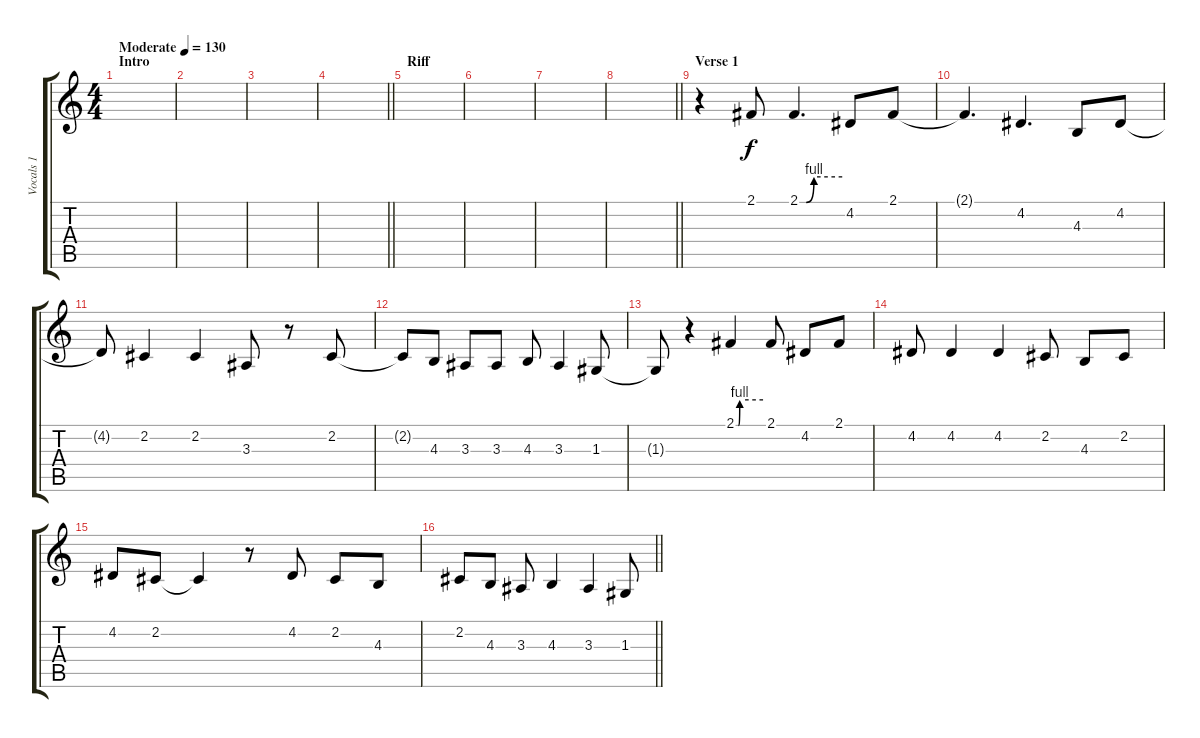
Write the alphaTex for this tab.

\track ("Vocals 1" "Vocals 1") {instrument clarinet}
\staff {score tabs}
\tuning (E4 B3 G3 D3 A2 D2) {hide}
\ts (4 4)
\section ("" "Intro")
\tempo (130 "Moderate")
\clef g2
\ks c
|
|
|
\barLineRight lightlight
|
\section ("" "Riff")
|
|
|
\barLineRight lightlight
|
\section ("" "Verse 1")
r.4 2.1.8 2.1{be (custom 0 0 9 0 20 4 60 4)}.4{d} 4.2.8 2.1.8 |
2.1{t}.4{d} 4.2.4{d} 4.3.8 4.2.8 |
4.2{t}.8 2.2.4 2.2.4 3.3.8 r.8 2.2.8 |
2.2{t}.8 4.3.8 3.3.8 3.3.8 4.3.8 3.3.4 1.3.8 |
1.3{t}.8 r.4 2.1{be (custom 0 0 5 0 8 4 60 4)}.4 2.1.8 4.2.8 2.1.8 |
4.2.8 4.2.4 4.2.4 2.2.8 4.3.8 2.2.8 |
4.2.8 2.2.8 2.2{t}.4 r.8 4.2.8 2.2.8 4.3.8 |
\barLineRight lightlight
2.2.8 4.3.8 3.3.8 4.3.4 3.3.4 1.3.8
